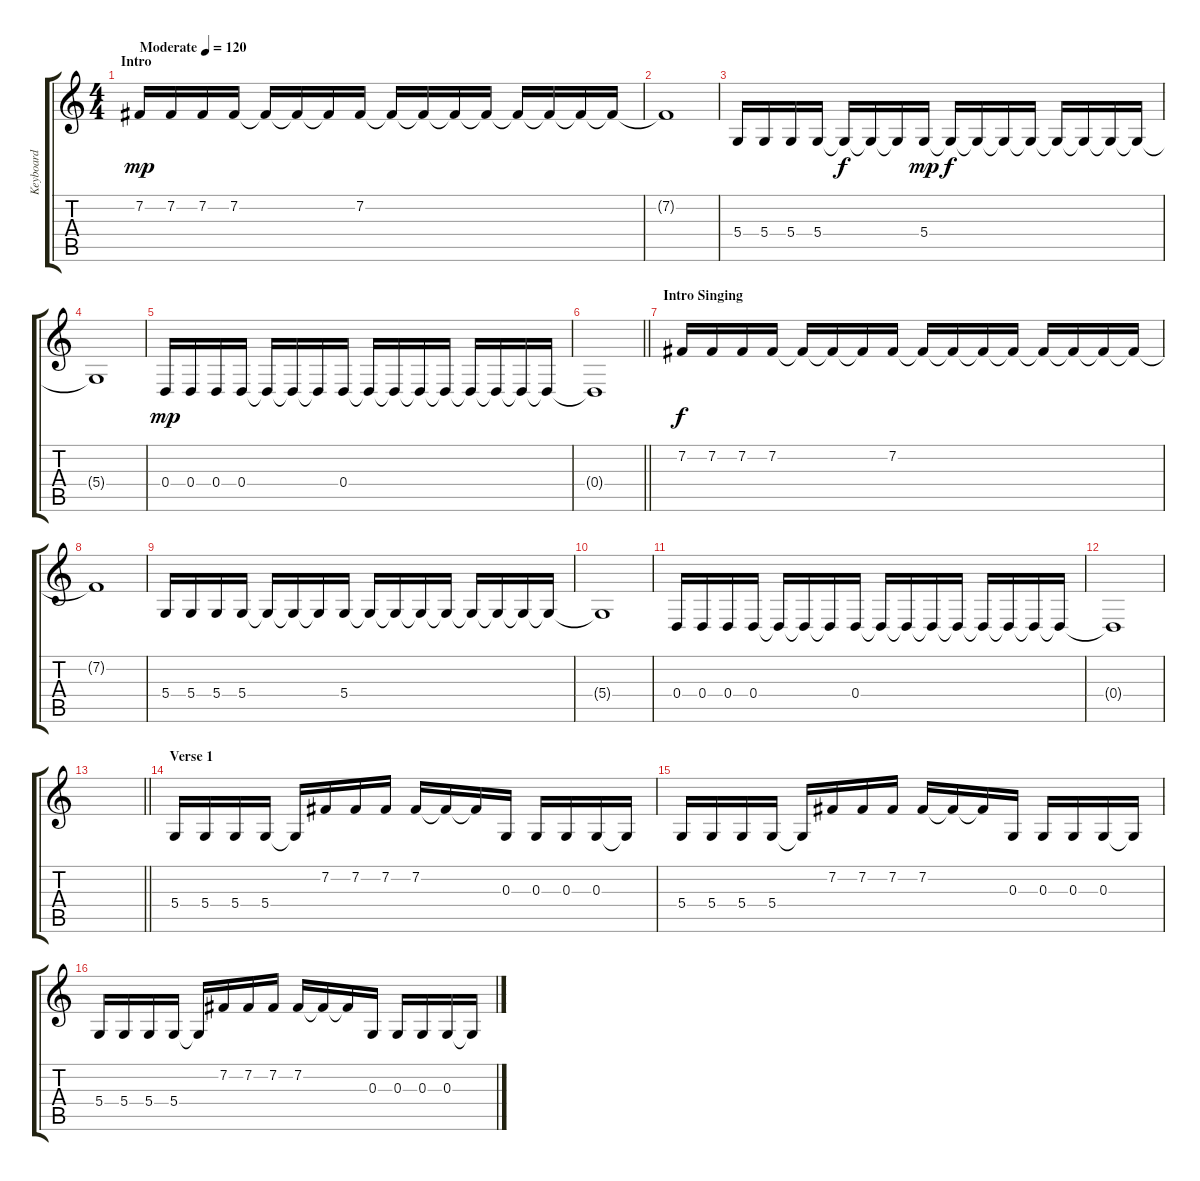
\track ("Keyboard" "Keyboard") {instrument lead2sawtooth}
\staff {score tabs}
\tuning (E4 B3 G3 D3 A2 E2) {hide}
\ts (4 4)
\section ("" "Intro")
\tempo (120 "Moderate")
\clef g2
\ks c
7.2.16{dy mp instrument lead2sawtooth} 7.2.16 7.2.16 7.2.16 7.2{t}.16 7.2{t}.16 7.2{t}.16 7.2.16 7.2{t}.16 7.2{t}.16 7.2{t}.16 7.2{t}.16 7.2{t}.16 7.2{t}.16 7.2{t}.16 7.2{t}.16 |
7.2{t}.1 |
5.4.16 5.4.16 5.4.16 5.4.16 5.4{t}.16{dy f} 5.4{t}.16 5.4{t}.16 5.4.16{dy mp} 5.4{t}.16{dy f} 5.4{t}.16 5.4{t}.16 5.4{t}.16 5.4{t}.16 5.4{t}.16 5.4{t}.16 5.4{t}.16 |
5.4{t}.1 |
0.4.16{dy mp} 0.4.16 0.4.16 0.4.16 0.4{t}.16 0.4{t}.16 0.4{t}.16 0.4.16 0.4{t}.16 0.4{t}.16 0.4{t}.16 0.4{t}.16 0.4{t}.16 0.4{t}.16 0.4{t}.16 0.4{t}.16 |
\barLineRight lightlight
0.4{t}.1 |
\section ("" "Intro Singing")
7.2.16{dy f} 7.2.16 7.2.16 7.2.16 7.2{t}.16 7.2{t}.16 7.2{t}.16 7.2.16 7.2{t}.16 7.2{t}.16 7.2{t}.16 7.2{t}.16 7.2{t}.16 7.2{t}.16 7.2{t}.16 7.2{t}.16 |
7.2{t}.1 |
5.4.16 5.4.16 5.4.16 5.4.16 5.4{t}.16 5.4{t}.16 5.4{t}.16 5.4.16 5.4{t}.16 5.4{t}.16 5.4{t}.16 5.4{t}.16 5.4{t}.16 5.4{t}.16 5.4{t}.16 5.4{t}.16 |
5.4{t}.1 |
0.4.16 0.4.16 0.4.16 0.4.16 0.4{t}.16 0.4{t}.16 0.4{t}.16 0.4.16 0.4{t}.16 0.4{t}.16 0.4{t}.16 0.4{t}.16 0.4{t}.16 0.4{t}.16 0.4{t}.16 0.4{t}.16 |
0.4{t}.1 |
\barLineRight lightlight
|
\section ("" "Verse 1")
5.4.16 5.4.16 5.4.16 5.4.16 5.4{t}.16 7.2.16 7.2.16 7.2.16 7.2.16 7.2{t}.16 7.2{t}.16 0.3.16 0.3.16 0.3.16 0.3.16 0.3{t}.16 |
5.4.16 5.4.16 5.4.16 5.4.16 5.4{t}.16 7.2.16 7.2.16 7.2.16 7.2.16 7.2{t}.16 7.2{t}.16 0.3.16 0.3.16 0.3.16 0.3.16 0.3{t}.16 |
5.4.16 5.4.16 5.4.16 5.4.16 5.4{t}.16 7.2.16 7.2.16 7.2.16 7.2.16 7.2{t}.16 7.2{t}.16 0.3.16 0.3.16 0.3.16 0.3.16 0.3{t}.16
